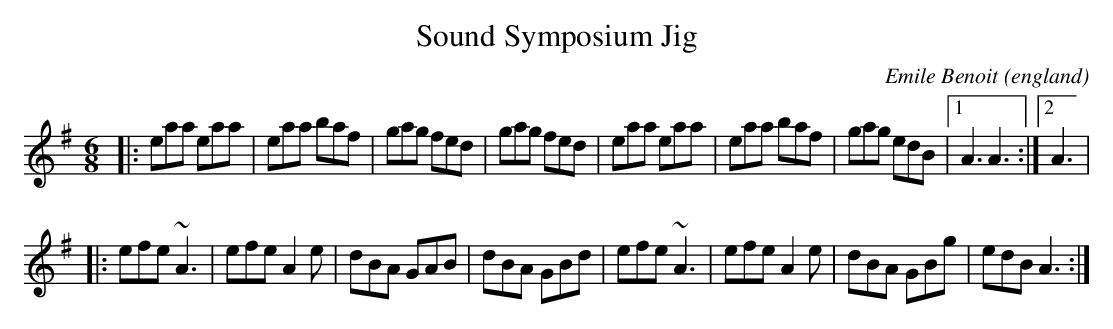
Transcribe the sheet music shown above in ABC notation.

X:1
T:Sound Symposium Jig
O:england
C:Emile Benoit
M:6/8
L:1/8
K:G
|:eaa eaa|eaa baf|gag fed|gag fed|eaa eaa|eaa baf|gag edB|1A3 A3:|2A3|
|:efe ~A3|efe A2 e|dBA GAB|dBA GBd|efe ~A3|efe A2 e|dBA GBg|edB A3:|
